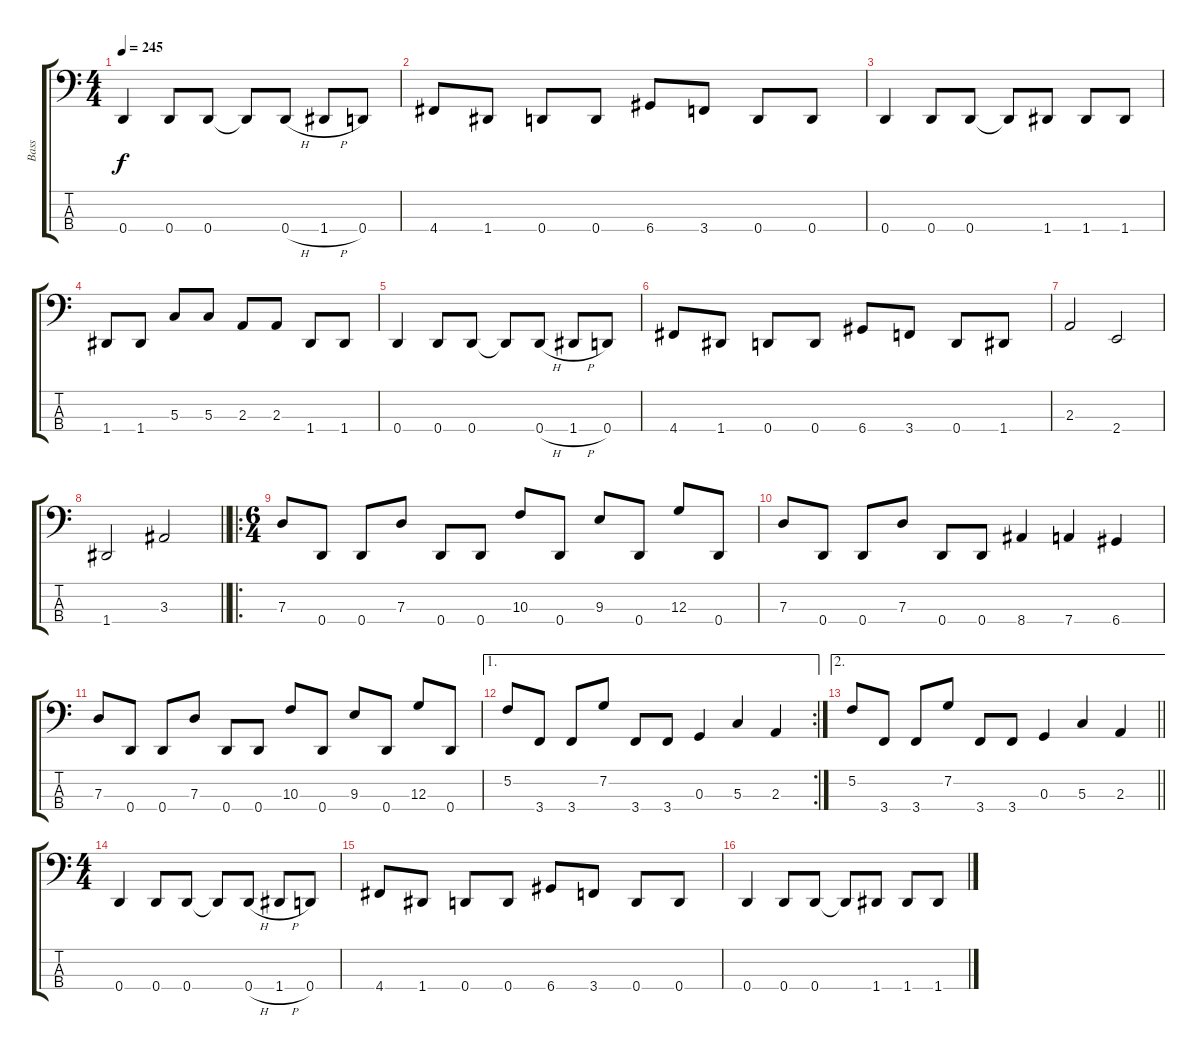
\track ("Bass" "Bass") {instrument electricbassfinger}
\staff {score tabs}
\tuning (F2 C2 G1 D1) {hide}
\ts (4 4)
\tempo 245
\clef f4
\ks c
0.4.4{dy f} 0.4.8 0.4.8 0.4{t}.8 0.4{h}.8 1.4{h}.8 0.4.8 |
4.4.8 1.4.8 0.4.8 0.4.8 6.4.8 3.4.8 0.4.8 0.4.8 |
0.4.4 0.4.8 0.4.8 0.4{t}.8 1.4.8 1.4.8 1.4.8 |
1.4.8 1.4.8 5.3.8 5.3.8 2.3.8 2.3.8 1.4.8 1.4.8 |
0.4.4 0.4.8 0.4.8 0.4{t}.8 0.4{h}.8 1.4{h}.8 0.4.8 |
4.4.8 1.4.8 0.4.8 0.4.8 6.4.8 3.4.8 0.4.8 1.4.8 |
2.3.2 2.4.2 |
\barLineRight lightlight
1.4.2 3.3.2 |
\ro
\ts (6 4)
7.3.8 0.4.8 0.4.8 7.3.8 0.4.8 0.4.8 10.3.8 0.4.8 9.3.8 0.4.8 12.3.8 0.4.8 |
7.3.8 0.4.8 0.4.8 7.3.8 0.4.8 0.4.8 8.4.4 7.4.4 6.4.4 |
7.3.8 0.4.8 0.4.8 7.3.8 0.4.8 0.4.8 10.3.8 0.4.8 9.3.8 0.4.8 12.3.8 0.4.8 |
\ae 1
\rc 2
5.2.8 3.4.8 3.4.8 7.2.8 3.4.8 3.4.8 0.3.4 5.3.4 2.3.4 |
\ae 2
\barLineRight lightlight
5.2.8 3.4.8 3.4.8 7.2.8 3.4.8 3.4.8 0.3.4 5.3.4 2.3.4 |
\ts (4 4)
0.4.4 0.4.8 0.4.8 0.4{t}.8 0.4{h}.8 1.4{h}.8 0.4.8 |
4.4.8 1.4.8 0.4.8 0.4.8 6.4.8 3.4.8 0.4.8 0.4.8 |
0.4.4 0.4.8 0.4.8 0.4{t}.8 1.4.8 1.4.8 1.4.8
